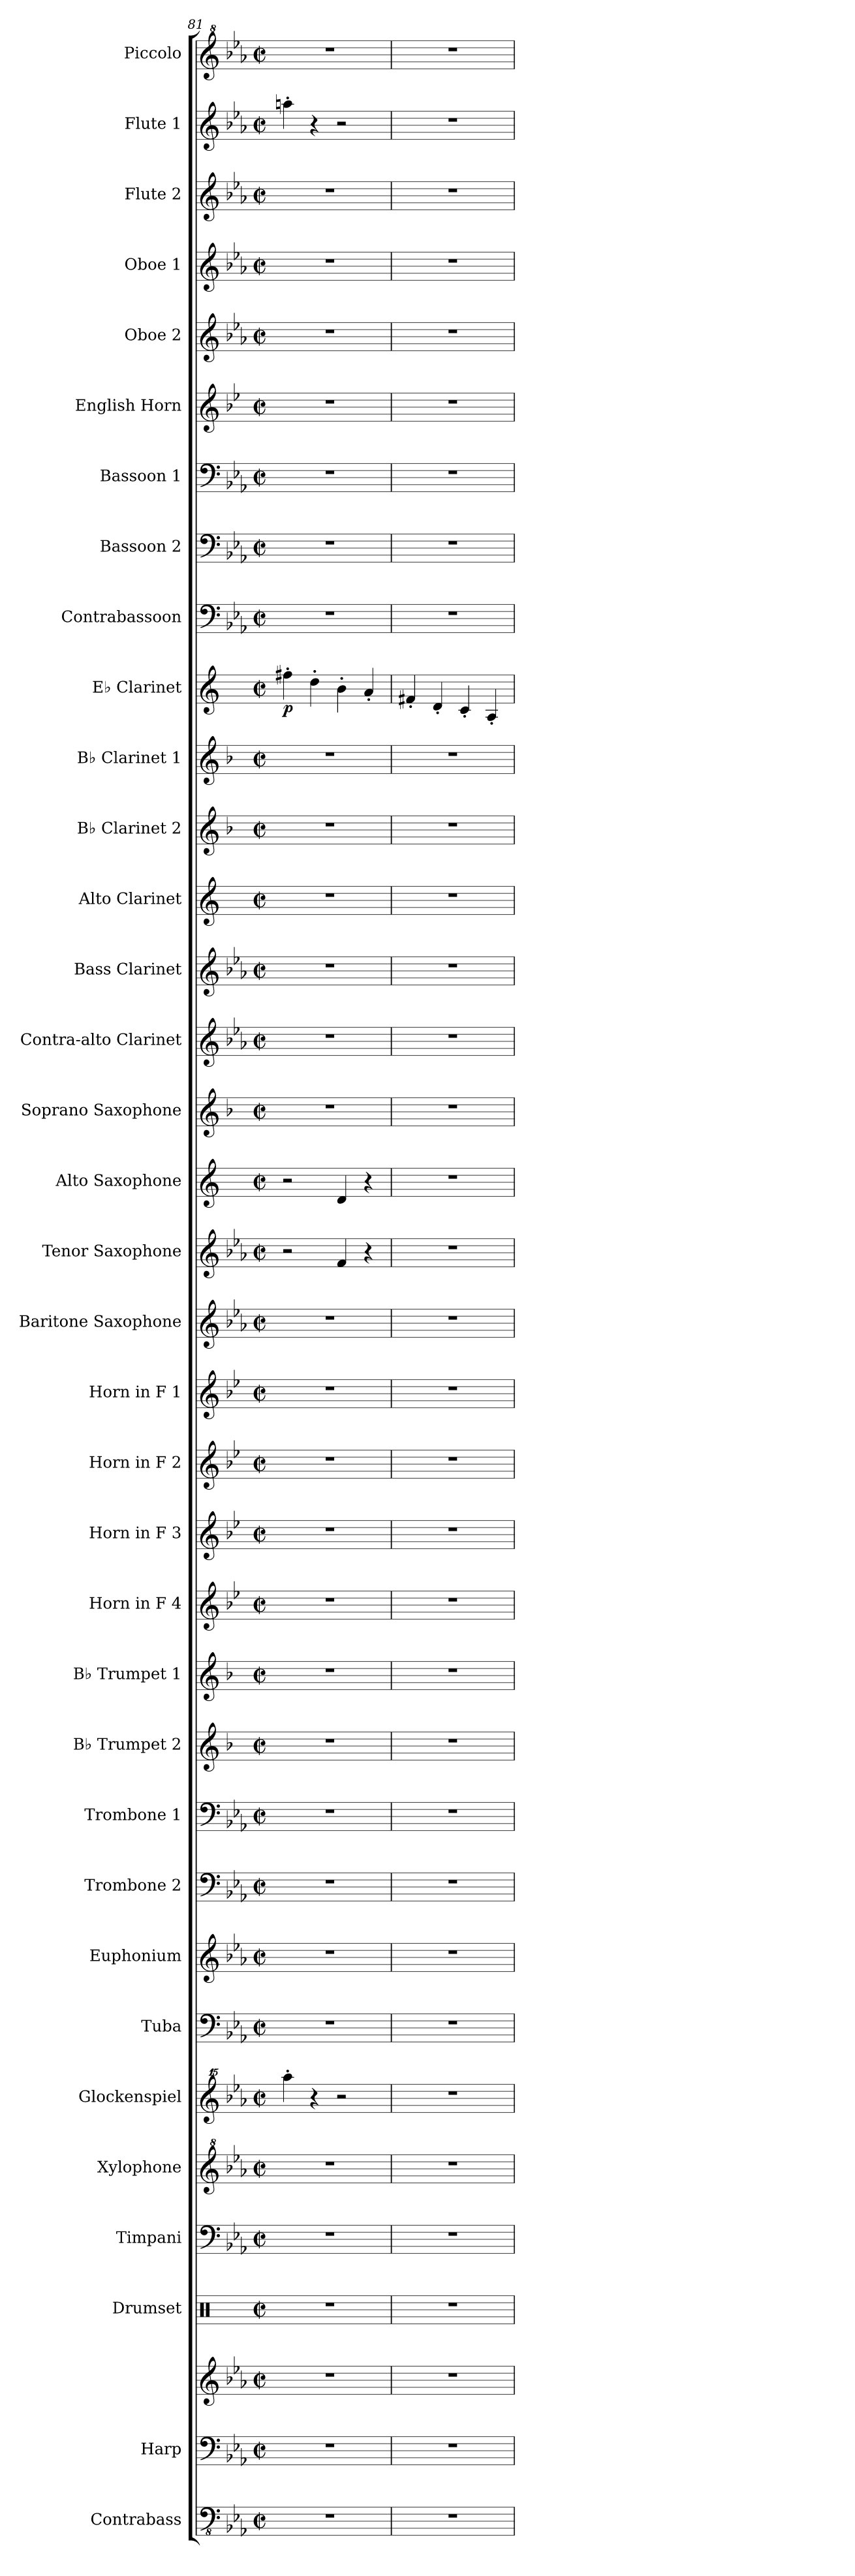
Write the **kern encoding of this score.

**kern	**kern	**kern	**kern	**kern	**kern	**kern	**kern	**kern	**kern	**kern	**kern	**kern	**kern	**kern	**kern	**kern	**kern	**kern	**kern	**kern	**kern	**kern	**kern	**kern	**kern	**kern	**dynam	**kern	**kern	**kern	**kern	**kern	**kern	**kern	**kern	**kern
*part35	*part34	*part34	*part33	*part32	*part31	*part30	*part29	*part28	*part27	*part26	*part25	*part24	*part23	*part22	*part21	*part20	*part19	*part18	*part17	*part16	*part15	*part14	*part13	*part12	*part11	*part10	*part10	*part9	*part8	*part7	*part6	*part5	*part4	*part3	*part2	*part1
*staff36	*staff35	*staff34	*staff33	*staff32	*staff31	*staff30	*staff29	*staff28	*staff27	*staff26	*staff25	*staff24	*staff23	*staff22	*staff21	*staff20	*staff19	*staff18	*staff17	*staff16	*staff15	*staff14	*staff13	*staff12	*staff11	*staff10	*staff10	*staff9	*staff8	*staff7	*staff6	*staff5	*staff4	*staff3	*staff2	*staff1
*I"Contrabass	*I"Harp	*	*I"Drumset	*I"Timpani	*I"Xylophone	*I"Glockenspiel	*I"Tuba	*I"Euphonium	*I"Trombone 2	*I"Trombone 1	*I"B♭ Trumpet 2	*I"B♭ Trumpet 1	*I"Horn in F 4	*I"Horn in F 3	*I"Horn in F 2	*I"Horn in F 1	*I"Baritone Saxophone	*I"Tenor Saxophone	*I"Alto Saxophone	*I"Soprano Saxophone	*I"Contra-alto Clarinet	*I"Bass Clarinet	*I"Alto Clarinet	*I"B♭ Clarinet 2	*I"B♭ Clarinet 1	*I"E♭ Clarinet	*	*I"Contrabassoon	*I"Bassoon 2	*I"Bassoon 1	*I"English Horn	*I"Oboe 2	*I"Oboe 1	*I"Flute 2	*I"Flute 1	*I"Piccolo
*I'Cb.	*I'Hrp.	*	*I'Drs.	*I'Timp.	*I'Xyl.	*I'Glk.	*I'Tba.	*I'Euph.	*I'Tbn. 2	*I'Tbn. 1	*I'B♭ Tpt. 2	*I'B♭ Tpt. 1	*I'Hn. 4	*I'Hn. 3	*I'Hn. 2	*I'Hn. 1	*I'Bar. Sax.	*I'T. Sax.	*I'A. Sax.	*I'S. Sax.	*I'C-a. Cl.	*I'B. Cl.	*I'A. Cl.	*I'B♭ Cl. 2	*I'B♭ Cl. 1	*I'E♭ Cl.	*	*I'Cbsn.	*I'Bsn. 2	*I'Bsn. 1	*I'E. Hn.	*I'Ob. 2	*I'Ob. 1	*I'Fl. 2	*I'Fl. 1	*I'Picc.
*clefFv4	*clefF4	*clefG2	*clefX	*clefF4	*clefG^2	*clefG^^2	*clefF4	*clefG2	*clefF4	*clefF4	*clefG2	*clefG2	*clefG2	*clefG2	*clefG2	*clefG2	*clefG2	*clefG2	*clefG2	*clefG2	*clefG2	*clefG2	*clefG2	*clefG2	*clefG2	*clefG2	*	*clefF4	*clefF4	*clefF4	*clefG2	*clefG2	*clefG2	*clefG2	*clefG2	*clefG^2
*ITrd7c12	*	*	*	*	*	*	*	*ITrd8c14	*	*	*ITrd1c2	*ITrd1c2	*ITrd4c7	*ITrd4c7	*ITrd4c7	*ITrd4c7	*ITrd12c21	*ITrd8c14	*ITrd5c9	*ITrd1c2	*ITrd12c21	*ITrd8c14	*ITrd5c9	*ITrd1c2	*ITrd1c2	*ITrd-2c-3	*	*ITrd7c12	*	*	*ITrd4c7	*	*	*	*	*ITrd-7c-12
*k[b-e-a-]	*k[b-e-a-]	*k[b-e-a-]	*k[]	*k[b-e-a-]	*k[b-e-a-]	*k[b-e-a-]	*k[b-e-a-]	*k[b-e-a-]	*k[b-e-a-]	*k[b-e-a-]	*k[b-e-a-]	*k[b-e-a-]	*k[b-e-a-]	*k[b-e-a-]	*k[b-e-a-]	*k[b-e-a-]	*k[b-e-a-]	*k[b-e-a-]	*k[b-e-a-]	*k[b-e-a-]	*k[b-e-a-]	*k[b-e-a-]	*k[b-e-a-]	*k[b-e-a-]	*k[b-e-a-]	*k[b-e-a-]	*	*k[b-e-a-]	*k[b-e-a-]	*k[b-e-a-]	*k[b-e-a-]	*k[b-e-a-]	*k[b-e-a-]	*k[b-e-a-]	*k[b-e-a-]	*k[b-e-a-]
*M4/4	*M4/4	*M4/4	*M4/4	*M4/4	*M4/4	*M4/4	*M4/4	*M4/4	*M4/4	*M4/4	*M4/4	*M4/4	*M4/4	*M4/4	*M4/4	*M4/4	*M4/4	*M4/4	*M4/4	*M4/4	*M4/4	*M4/4	*M4/4	*M4/4	*M4/4	*M4/4	*	*M4/4	*M4/4	*M4/4	*M4/4	*M4/4	*M4/4	*M4/4	*M4/4	*M4/4
*met(c|)	*met(c|)	*met(c|)	*met(c|)	*met(c|)	*met(c|)	*met(c|)	*met(c|)	*met(c|)	*met(c|)	*met(c|)	*met(c|)	*met(c|)	*met(c|)	*met(c|)	*met(c|)	*met(c|)	*met(c|)	*met(c|)	*met(c|)	*met(c|)	*met(c|)	*met(c|)	*met(c|)	*met(c|)	*met(c|)	*met(c|)	*	*met(c|)	*met(c|)	*met(c|)	*met(c|)	*met(c|)	*met(c|)	*met(c|)	*met(c|)	*met(c|)
=81	=81	=81	=81	=81	=81	=81	=81	=81	=81	=81	=81	=81	=81	=81	=81	=81	=81	=81	=81	=81	=81	=81	=81	=81	=81	=81	=81	=81	=81	=81	=81	=81	=81	=81	=81	=81
!	!	!	!	!	!	!	!	!	!	!	!	!	!	!	!	!	!	!	!	!	!	!	!	!	!	!	!LO:DY:b	!	!	!	!	!	!	!	!	!
1r	1r	1r	1r	1r	1r	4aaaa-'\	1r	1r	1r	1r	1r	1r	1r	1r	1r	1r	1r	2r	2r	1r	1r	1r	1r	1r	1r	4aan'\	p	1r	1r	1r	1r	1r	1r	1r	4aan'\	1r
.	.	.	.	.	.	4r	.	.	.	.	.	.	.	.	.	.	.	.	.	.	.	.	.	.	.	4ff'\	.	.	.	.	.	.	.	.	4r	.
.	.	.	.	.	.	2r	.	.	.	.	.	.	.	.	.	.	.	4F/	4F/	.	.	.	.	.	.	4dd'\	.	.	.	.	.	.	.	.	2r	.
.	.	.	.	.	.	.	.	.	.	.	.	.	.	.	.	.	.	4r	4r	.	.	.	.	.	.	4cc'/	.	.	.	.	.	.	.	.	.	.
=82	=82	=82	=82	=82	=82	=82	=82	=82	=82	=82	=82	=82	=82	=82	=82	=82	=82	=82	=82	=82	=82	=82	=82	=82	=82	=82	=82	=82	=82	=82	=82	=82	=82	=82	=82	=82
1r	1r	1r	1r	1r	1r	1r	1r	1r	1r	1r	1r	1r	1r	1r	1r	1r	1r	1r	1r	1r	1r	1r	1r	1r	1r	4an'/	.	1r	1r	1r	1r	1r	1r	1r	1r	1r
.	.	.	.	.	.	.	.	.	.	.	.	.	.	.	.	.	.	.	.	.	.	.	.	.	.	4f'/	.	.	.	.	.	.	.	.	.	.
.	.	.	.	.	.	.	.	.	.	.	.	.	.	.	.	.	.	.	.	.	.	.	.	.	.	4e-'/	.	.	.	.	.	.	.	.	.	.
.	.	.	.	.	.	.	.	.	.	.	.	.	.	.	.	.	.	.	.	.	.	.	.	.	.	4c'/	.	.	.	.	.	.	.	.	.	.
=	=	=	=	=	=	=	=	=	=	=	=	=	=	=	=	=	=	=	=	=	=	=	=	=	=	=	=	=	=	=	=	=	=	=	=	=
*-	*-	*-	*-	*-	*-	*-	*-	*-	*-	*-	*-	*-	*-	*-	*-	*-	*-	*-	*-	*-	*-	*-	*-	*-	*-	*-	*-	*-	*-	*-	*-	*-	*-	*-	*-	*-
